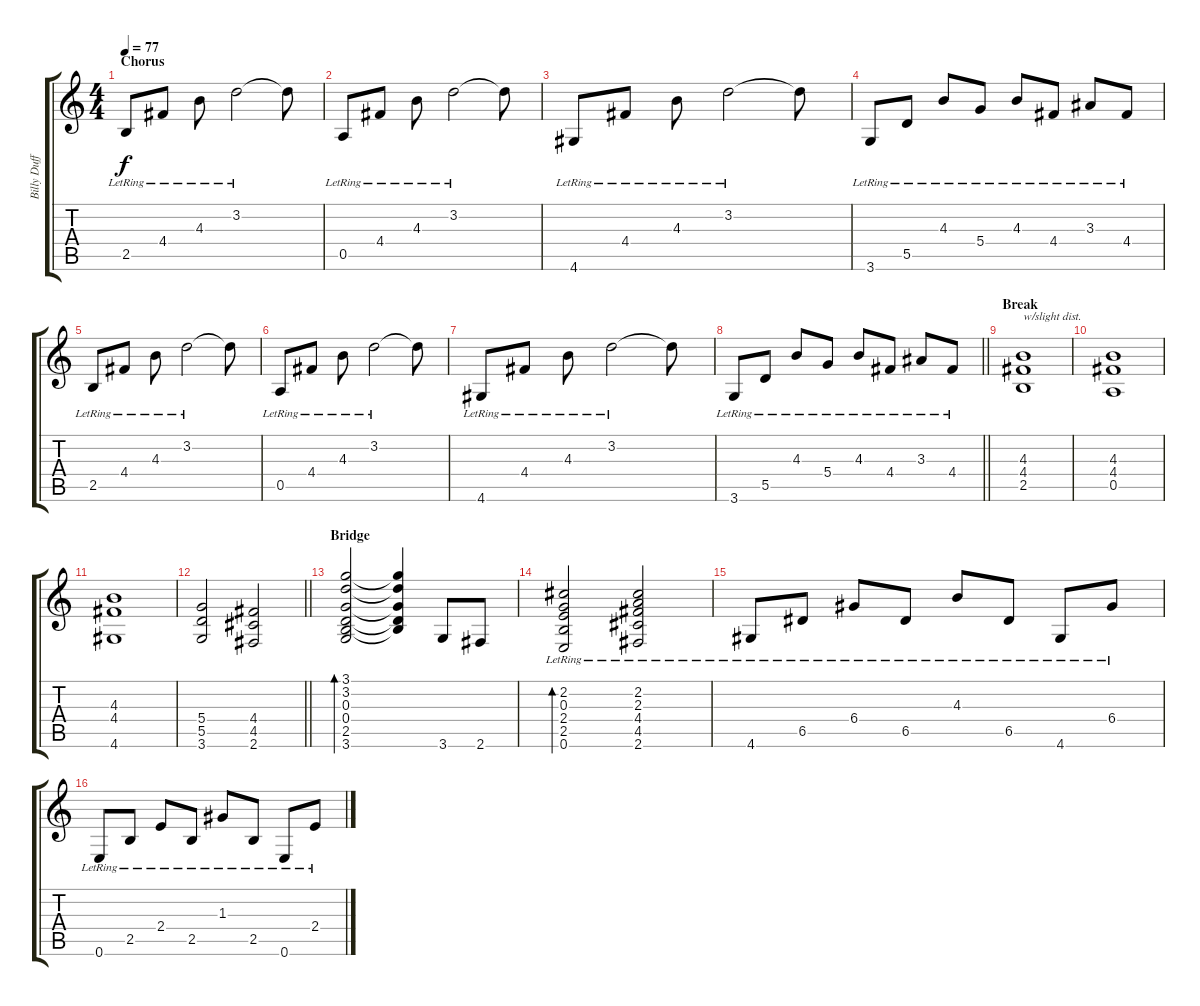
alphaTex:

\track ("Billy Duffy (Rhythm Guitar)" "Billy Duff") {instrument acousticguitarsteel}
\staff {score tabs}
\tuning (E4 B3 G3 D3 A2 E2) {hide}
\ts (4 4)
\section ("" "Chorus")
\tempo 77
\clef g2
\ks c
2.5{lr}.8{dy f} 4.4{lr}.8 4.3{lr}.8 3.2{lr}.2 3.2{t}.8 |
0.5{lr}.8 4.4{lr}.8 4.3{lr}.8 3.2{lr}.2 3.2{t}.8 |
4.6{lr}.8 4.4{lr}.8 4.3{lr}.8 3.2{lr}.2 3.2{t}.8 |
3.6{lr}.8 5.5{lr}.8 4.3{lr}.8 5.4{lr}.8 4.3{lr}.8 4.4{lr}.8 3.3{lr}.8 4.4{lr}.8 |
2.5{lr}.8 4.4{lr}.8 4.3{lr}.8 3.2{lr}.2 3.2{t}.8 |
0.5{lr}.8 4.4{lr}.8 4.3{lr}.8 3.2{lr}.2 3.2{t}.8 |
4.6{lr}.8 4.4{lr}.8 4.3{lr}.8 3.2{lr}.2 3.2{t}.8 |
\barLineRight lightlight
3.6{lr}.8 5.5{lr}.8 4.3{lr}.8 5.4{lr}.8 4.3{lr}.8 4.4{lr}.8 3.3{lr}.8 4.4{lr}.8 |
\section ("" "Break")
(4.3 4.4 2.5).1{txt "w/slight dist." volume 10 instrument distortionguitar} |
(4.3 4.4 0.5).1 |
(4.3 4.4 4.6).1 |
\barLineRight lightlight
(5.4 5.5 3.6).2 (4.4 4.5 2.6).2 |
\section ("" "Bridge")
(3.1 3.2 0.3 0.4 2.5 3.6).2{bd 60 instrument acousticguitarsteel} (3.1{t} 3.2{t} 0.3{t} 0.4{t} 2.5{t}).4 3.6.8 2.6.8 |
(2.2{lr} 0.3{lr} 2.4{lr} 2.5{lr} 0.6{lr}).2{bd 60} (2.2{lr} 2.3{lr} 4.4{lr} 4.5{lr} 2.6{lr}).2 |
4.6{lr}.8 6.5{lr}.8 6.4{lr}.8 6.5{lr}.8 4.3{lr}.8 6.5{lr}.8 4.6{lr}.8 6.4{lr}.8 |
0.6{lr}.8 2.5{lr}.8 2.4{lr}.8 2.5{lr}.8 1.3{lr}.8 2.5{lr}.8 0.6{lr}.8 2.4{lr}.8
